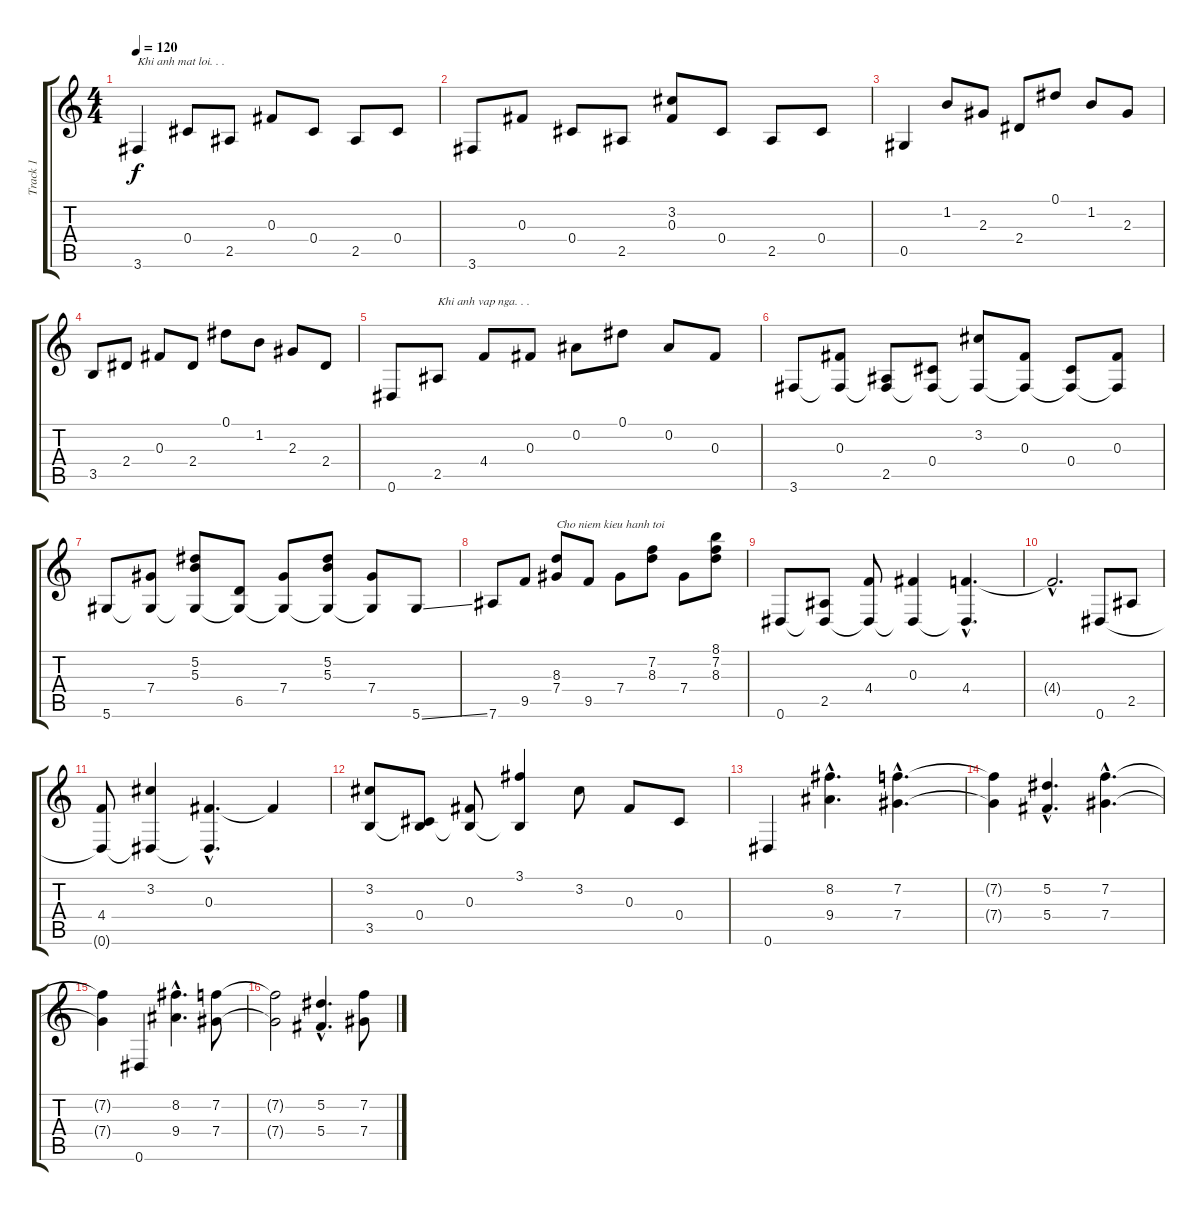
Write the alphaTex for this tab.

\track ("Track 1" "Track 1") {instrument acousticguitarnylon}
\staff {score tabs}
\tuning (Eb4 Bb3 Gb3 Db3 Ab2 Eb2) {hide}
\ts (4 4)
\tempo 120
\clef g2
\ks c
3.6.4{txt "Khi anh mat loi. . . " dy f} 0.4.8 2.5.8 0.3.8 0.4.8 2.5.8 0.4.8 |
3.6.8 0.3.8 0.4.8 2.5.8 (3.2 0.3).8 0.4.8 2.5.8 0.4.8 |
0.5.4 1.2.8 2.3.8 2.4.8 0.1.8 1.2.8 2.3.8 |
3.5.8 2.4.8 0.3.8 2.4.8 0.1.8 1.2.8 2.3.8 2.4.8 |
0.6.8 2.5.8{txt "Khi anh vap nga. . ."} 4.4.8 0.3.8 0.2.8 0.1.8 0.2.8 0.3.8 |
3.6.8 (0.3 3.6{t}).8 (2.5 3.6{t}).8 (0.4 3.6{t}).8 (3.2 3.6{t}).8 (0.3 3.6{t}).8 (0.4 3.6{t}).8 (0.3 3.6{t}).8 |
5.6.8 (7.4 5.6{t}).8 (5.2 5.3 5.6{t}).8 (6.5 5.6{t}).8 (7.4 5.6{t}).8 (5.2 5.3 5.6{t}).8 (7.4 5.6{t}).8 5.6{ss}.8 |
7.6.8 9.5.8 (8.3 7.4).8{txt "Cho niem kieu hanh toi"} 9.5.8 7.4.8 (7.2 8.3).8 7.4.8 (8.1 7.2 8.3).8 |
0.6.8 (2.5 0.6{t}).8 (4.4 0.6{t}).8 (0.3 0.6{t}).4 (4.4{hac} 0.6{hac t}).4{d} |
4.4{hac t}.2{d} 0.6.8 2.5.8 |
(4.4 0.6{t}).8 (3.2 0.6{t}).4 (0.3{hac} 0.6{hac t}).4{d} 0.3{t}.4 |
(3.2 3.5).8 (0.4 3.5{t}).8 (0.3 3.5{t}).8 (3.1 3.5{t}).4 3.2.8 0.3.8 0.4.8 |
0.6.4 (8.2{hac} 9.4{hac}).4{d} (7.2{hac} 7.4{hac}).4{d} |
(7.2{t} 7.4{t}).4 (5.2{hac} 5.4{hac}).4{d} (7.2{hac} 7.4{hac}).4{d} |
(7.2{t} 7.4{t}).4 0.6.4 (8.2{hac} 9.4{hac}).4{d} (7.2 7.4).8 |
(7.2{t} 7.4{t}).2 (5.2{hac} 5.4{hac}).4{d} (7.2 7.4).8
